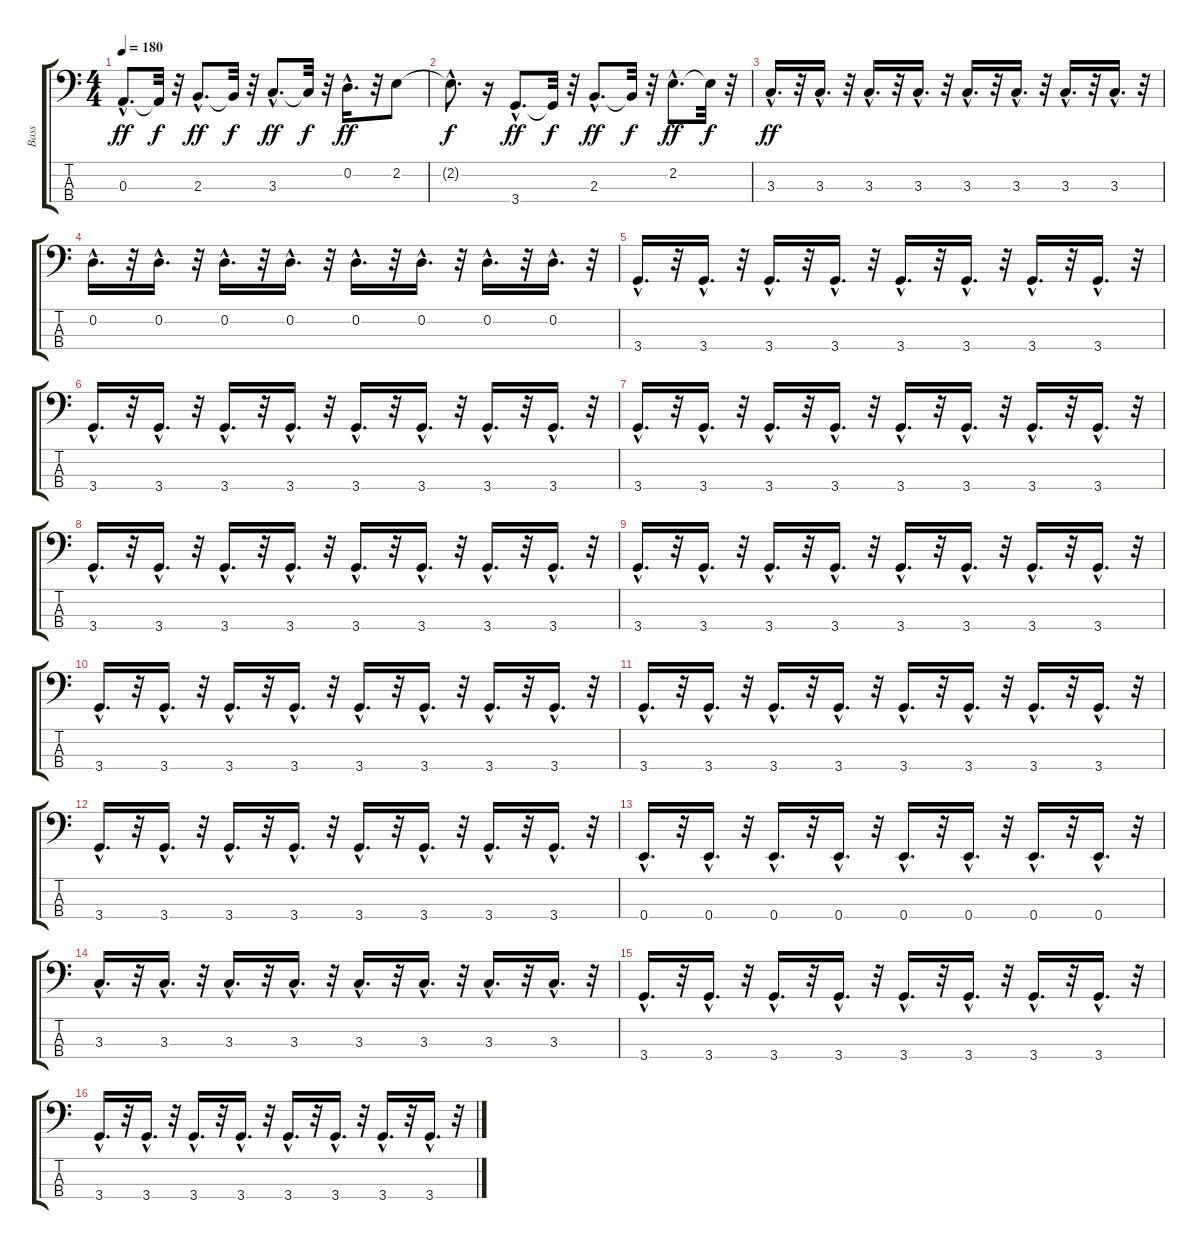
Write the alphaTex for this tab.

\track ("Bass" "Bass") {instrument fretlessbass}
\staff {score tabs}
\tuning (G2 D2 A1 E1) {hide}
\ts (4 4)
\tempo 180
\clef f4
\ks c
0.3{hac}.8{d dy ff} 0.3{t}.32{dy f} r.32 2.3{hac}.8{d dy ff} 2.3{t}.32{dy f} r.32 3.3{hac}.8{d dy ff} 3.3{t}.32{dy f} r.32 0.2{hac}.16{d dy ff} r.32 2.2.8 |
2.2{hac t}.8{d dy f} r.16 3.4{hac}.8{d dy ff} 3.4{t}.32{dy f} r.32 2.3{hac}.8{d dy ff} 2.3{t}.32{dy f} r.32 2.2{hac}.8{d dy ff} 2.2{t}.32{dy f} r.32 |
3.3{hac}.16{d dy ff} r.32 3.3{hac}.16{d} r.32 3.3{hac}.16{d} r.32 3.3{hac}.16{d} r.32 3.3{hac}.16{d} r.32 3.3{hac}.16{d} r.32 3.3{hac}.16{d} r.32 3.3{hac}.16{d} r.32 |
0.2{hac}.16{d} r.32 0.2{hac}.16{d} r.32 0.2{hac}.16{d} r.32 0.2{hac}.16{d} r.32 0.2{hac}.16{d} r.32 0.2{hac}.16{d} r.32 0.2{hac}.16{d} r.32 0.2{hac}.16{d} r.32 |
3.4{hac}.16{d} r.32 3.4{hac}.16{d} r.32 3.4{hac}.16{d} r.32 3.4{hac}.16{d} r.32 3.4{hac}.16{d} r.32 3.4{hac}.16{d} r.32 3.4{hac}.16{d} r.32 3.4{hac}.16{d} r.32 |
3.4{hac}.16{d} r.32 3.4{hac}.16{d} r.32 3.4{hac}.16{d} r.32 3.4{hac}.16{d} r.32 3.4{hac}.16{d} r.32 3.4{hac}.16{d} r.32 3.4{hac}.16{d} r.32 3.4{hac}.16{d} r.32 |
3.4{hac}.16{d} r.32 3.4{hac}.16{d} r.32 3.4{hac}.16{d} r.32 3.4{hac}.16{d} r.32 3.4{hac}.16{d} r.32 3.4{hac}.16{d} r.32 3.4{hac}.16{d} r.32 3.4{hac}.16{d} r.32 |
3.4{hac}.16{d} r.32 3.4{hac}.16{d} r.32 3.4{hac}.16{d} r.32 3.4{hac}.16{d} r.32 3.4{hac}.16{d} r.32 3.4{hac}.16{d} r.32 3.4{hac}.16{d} r.32 3.4{hac}.16{d} r.32 |
3.4{hac}.16{d} r.32 3.4{hac}.16{d} r.32 3.4{hac}.16{d} r.32 3.4{hac}.16{d} r.32 3.4{hac}.16{d} r.32 3.4{hac}.16{d} r.32 3.4{hac}.16{d} r.32 3.4{hac}.16{d} r.32 |
3.4{hac}.16{d} r.32 3.4{hac}.16{d} r.32 3.4{hac}.16{d} r.32 3.4{hac}.16{d} r.32 3.4{hac}.16{d} r.32 3.4{hac}.16{d} r.32 3.4{hac}.16{d} r.32 3.4{hac}.16{d} r.32 |
3.4{hac}.16{d} r.32 3.4{hac}.16{d} r.32 3.4{hac}.16{d} r.32 3.4{hac}.16{d} r.32 3.4{hac}.16{d} r.32 3.4{hac}.16{d} r.32 3.4{hac}.16{d} r.32 3.4{hac}.16{d} r.32 |
3.4{hac}.16{d} r.32 3.4{hac}.16{d} r.32 3.4{hac}.16{d} r.32 3.4{hac}.16{d} r.32 3.4{hac}.16{d} r.32 3.4{hac}.16{d} r.32 3.4{hac}.16{d} r.32 3.4{hac}.16{d} r.32 |
0.4{hac}.16{d} r.32 0.4{hac}.16{d} r.32 0.4{hac}.16{d} r.32 0.4{hac}.16{d} r.32 0.4{hac}.16{d} r.32 0.4{hac}.16{d} r.32 0.4{hac}.16{d} r.32 0.4{hac}.16{d} r.32 |
3.3{hac}.16{d} r.32 3.3{hac}.16{d} r.32 3.3{hac}.16{d} r.32 3.3{hac}.16{d} r.32 3.3{hac}.16{d} r.32 3.3{hac}.16{d} r.32 3.3{hac}.16{d} r.32 3.3{hac}.16{d} r.32 |
3.4{hac}.16{d} r.32 3.4{hac}.16{d} r.32 3.4{hac}.16{d} r.32 3.4{hac}.16{d} r.32 3.4{hac}.16{d} r.32 3.4{hac}.16{d} r.32 3.4{hac}.16{d} r.32 3.4{hac}.16{d} r.32 |
3.4{hac}.16{d} r.32 3.4{hac}.16{d} r.32 3.4{hac}.16{d} r.32 3.4{hac}.16{d} r.32 3.4{hac}.16{d} r.32 3.4{hac}.16{d} r.32 3.4{hac}.16{d} r.32 3.4{hac}.16{d} r.32
